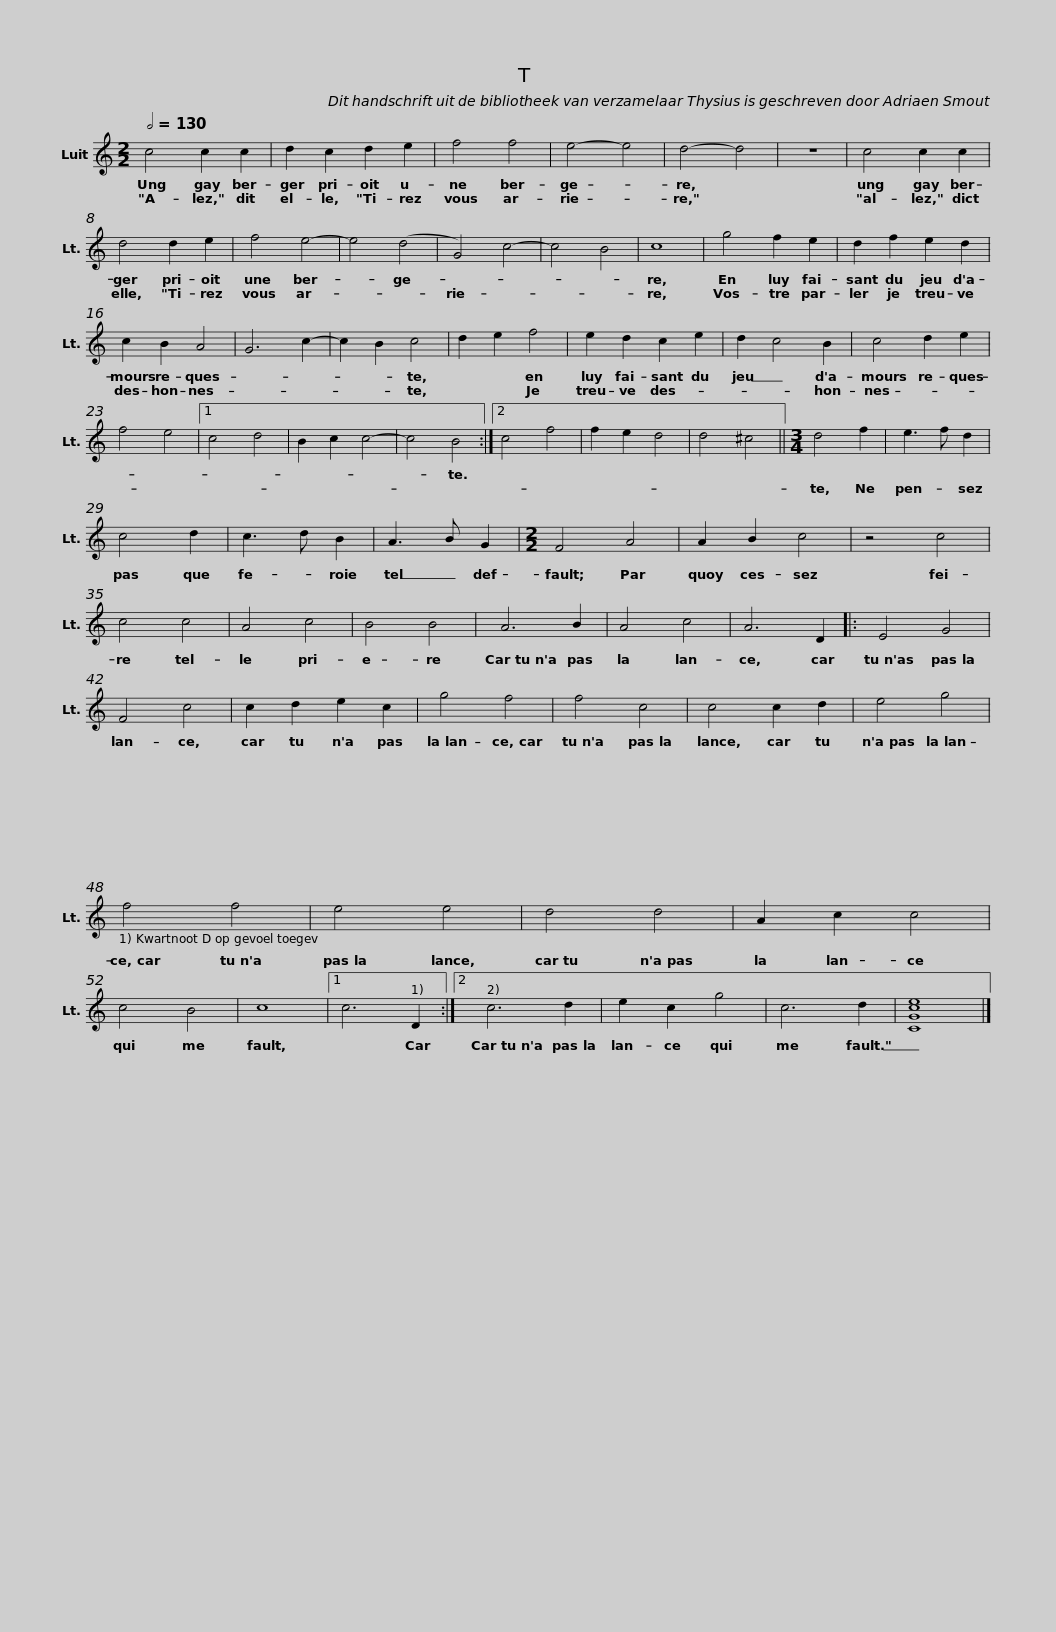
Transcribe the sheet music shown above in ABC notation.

X:1
L:1/8
Q:1/2=130
M:2/2
I:linebreak $
K:C
U:s=!stemless!
V:1 treble
V:1
 c4 c2 c2 | d2 c2 d2 e2 | f4 f4 | e4- e4 | d4- d4 | %5
 z8 | c4 c2 c2 | d4 d2 e2 | f4 e4- |$ e4 (d4 | %10
 G4) c4- | c4 B4 | sc8 | g4 f2 e2 | d2 f2 e2 d2 | %15
 c2 B2 A4 | G6 c2- | c2 B2 c4 | d2 e2 f4 |$ e2 d2 c2 e2 | %20
 d2 c4 B2 | c4 d2 e2 | f4 e4 |1 c4 d4 | B2 c2 c4- | %25
 c4 B4 :|2 c4 f4 | f2 e2 d4 | d4 ^c4 ||$[M:3/4] d4 f2 | %30
 e3 f d2 | c4 d2 | c3 d B2 | A3 B G2 |[M:2/2] F4 A4 | %35
 A2 B2 c4 |$ z4 c4 | c4 c4 | A4 c4 | B4 B4 | %40
 A6 B2 | A4 c4 | A6 D2 |:$ E4 G4 | F4 c4 | %45
 c2 d2 e2 c2 | g4 f4 | f4 c4 | c4 c2 d2 | e4 g4 |$ %50
 f4 f4 | e4 e4 | d4 d4 | A2 c2 c4 | c4 B4 | %55
 sc8 |1 c6 D2 :|2 c6 d2 | e2 c2 g4 | c6 d2 | %60
 s[CGce]8 |] %61
